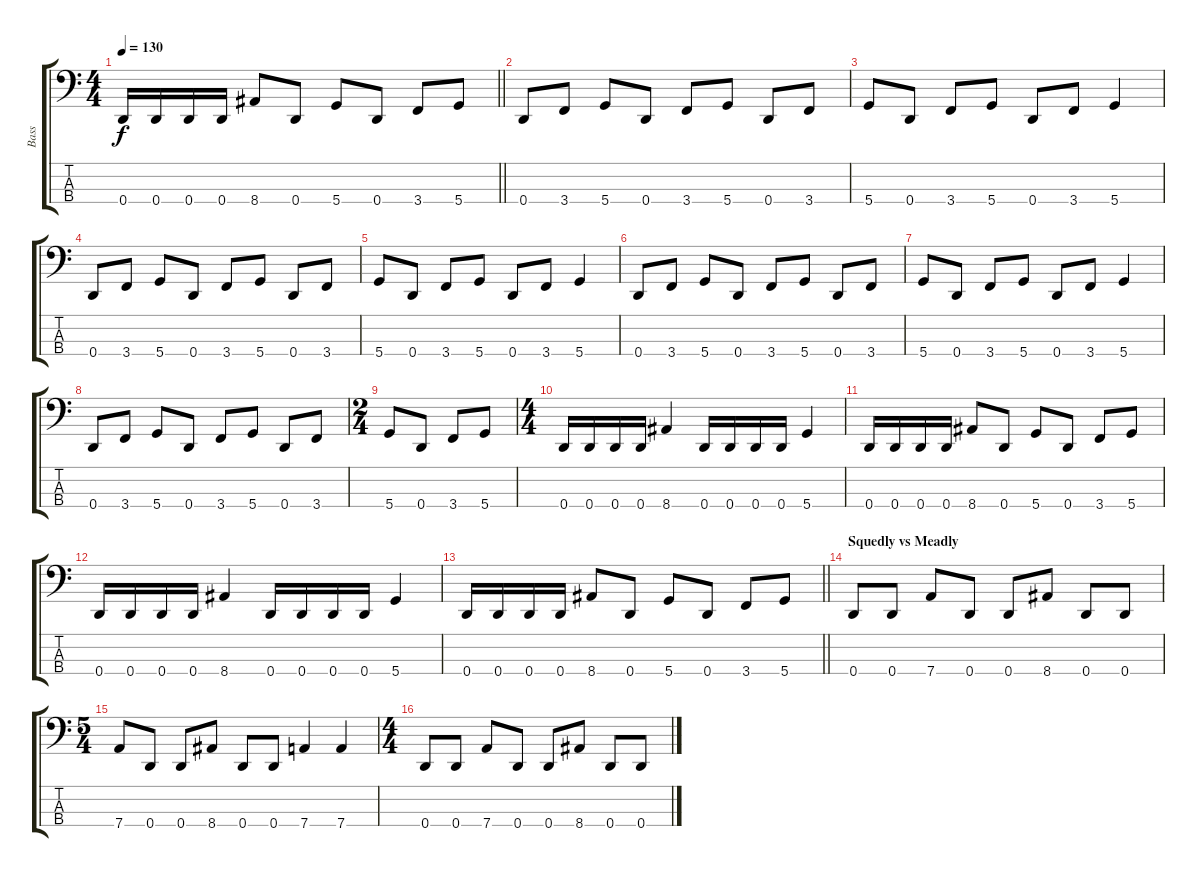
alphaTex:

\track ("Bass" "Bass") {instrument electricbassfinger}
\staff {score tabs}
\tuning (G2 D2 A1 D1) {hide}
\ts (4 4)
\tempo 130
\clef f4
\barLineRight lightlight
\ks c
0.4.16{dy f} 0.4.16 0.4.16 0.4.16 8.4.8 0.4.8 5.4.8 0.4.8 3.4.8 5.4.8 |
0.4.8 3.4.8 5.4.8 0.4.8 3.4.8 5.4.8 0.4.8 3.4.8 |
5.4.8 0.4.8 3.4.8 5.4.8 0.4.8 3.4.8 5.4.4 |
0.4.8 3.4.8 5.4.8 0.4.8 3.4.8 5.4.8 0.4.8 3.4.8 |
5.4.8 0.4.8 3.4.8 5.4.8 0.4.8 3.4.8 5.4.4 |
0.4.8 3.4.8 5.4.8 0.4.8 3.4.8 5.4.8 0.4.8 3.4.8 |
5.4.8 0.4.8 3.4.8 5.4.8 0.4.8 3.4.8 5.4.4 |
0.4.8 3.4.8 5.4.8 0.4.8 3.4.8 5.4.8 0.4.8 3.4.8 |
\ts (2 4)
5.4.8 0.4.8 3.4.8 5.4.8 |
\ts (4 4)
0.4.16 0.4.16 0.4.16 0.4.16 8.4.4 0.4.16 0.4.16 0.4.16 0.4.16 5.4.4 |
0.4.16 0.4.16 0.4.16 0.4.16 8.4.8 0.4.8 5.4.8 0.4.8 3.4.8 5.4.8 |
0.4.16 0.4.16 0.4.16 0.4.16 8.4.4 0.4.16 0.4.16 0.4.16 0.4.16 5.4.4 |
\barLineRight lightlight
0.4.16 0.4.16 0.4.16 0.4.16 8.4.8 0.4.8 5.4.8 0.4.8 3.4.8 5.4.8 |
\section ("" "Squedly vs Meadly")
0.4.8 0.4.8 7.4.8 0.4.8 0.4.8 8.4.8 0.4.8 0.4.8 |
\ts (5 4)
7.4.8 0.4.8 0.4.8 8.4.8 0.4.8 0.4.8 7.4.4 7.4.4 |
\ts (4 4)
0.4.8 0.4.8 7.4.8 0.4.8 0.4.8 8.4.8 0.4.8 0.4.8
